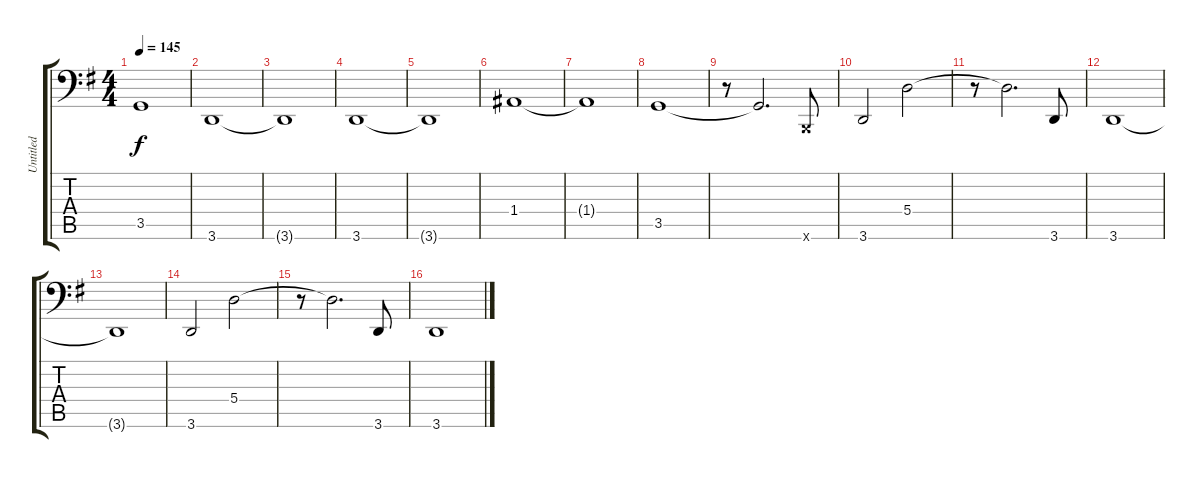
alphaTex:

\track ("Untitled" "Untitled") {instrument electricbassfinger}
\staff {score tabs}
\tuning (C3 G2 D2 A1 E1 B0) {hide}
\ts (4 4)
\tempo 145
\clef f4
\ks g
3.5{t}.1{dy f} |
3.6.1 |
3.6{t}.1 |
3.6.1 |
3.6{t}.1 |
1.4.1 |
1.4{t}.1 |
3.5.1 |
r.8 3.5{t}.2{d} 0.6{x}.8 |
3.6.2 5.4.2 |
r.8 5.4{t}.2{d} 3.6.8 |
3.6.1 |
3.6{t}.1 |
3.6.2 5.4.2 |
r.8 5.4{t}.2{d} 3.6.8 |
3.6.1
